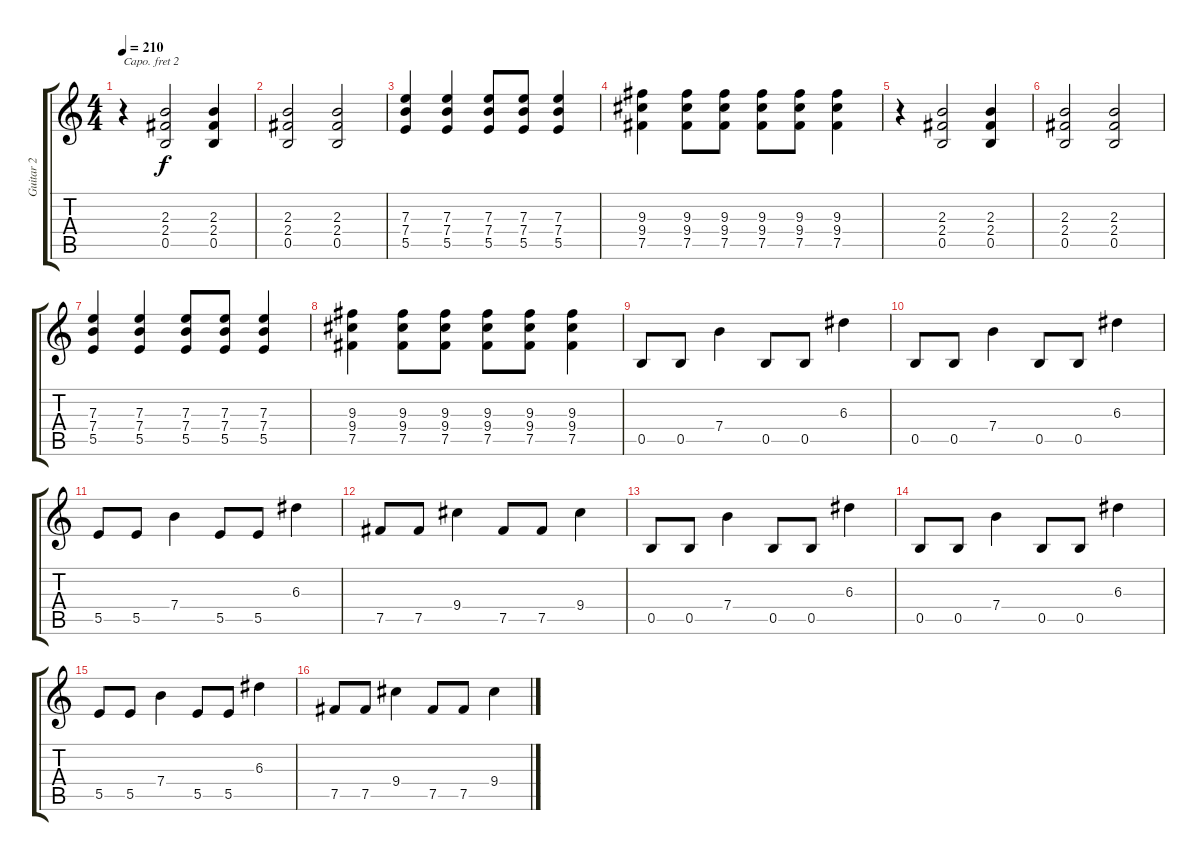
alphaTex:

\track ("Guitar 2" "Guitar 2") {instrument distortionguitar}
\staff {score tabs}
\capo 2
\tuning (E4 B3 G3 D3 A2 E2) {hide}
\ts (4 4)
\tempo 210
\clef g2
\ks c
r.4{dy f} (2.3 2.4 0.5).2 (2.3 2.4 0.5).4 |
(2.3 2.4 0.5).2 (2.3 2.4 0.5).2 |
(7.3 7.4 5.5).4 (7.3 7.4 5.5).4 (7.3 7.4 5.5).8 (7.3 7.4 5.5).8 (7.3 7.4 5.5).4 |
(9.3 9.4 7.5).4 (9.3 9.4 7.5).8 (9.3 9.4 7.5).8 (9.3 9.4 7.5).8 (9.3 9.4 7.5).8 (9.3 9.4 7.5).4 |
r.4 (2.3 2.4 0.5).2 (2.3 2.4 0.5).4 |
(2.3 2.4 0.5).2 (2.3 2.4 0.5).2 |
(7.3 7.4 5.5).4 (7.3 7.4 5.5).4 (7.3 7.4 5.5).8 (7.3 7.4 5.5).8 (7.3 7.4 5.5).4 |
(9.3 9.4 7.5).4 (9.3 9.4 7.5).8 (9.3 9.4 7.5).8 (9.3 9.4 7.5).8 (9.3 9.4 7.5).8 (9.3 9.4 7.5).4 |
0.5.8 0.5.8 7.4.4 0.5.8 0.5.8 6.3.4 |
0.5.8 0.5.8 7.4.4 0.5.8 0.5.8 6.3.4 |
5.5.8 5.5.8 7.4.4 5.5.8 5.5.8 6.3.4 |
7.5.8 7.5.8 9.4.4 7.5.8 7.5.8 9.4.4 |
0.5.8 0.5.8 7.4.4 0.5.8 0.5.8 6.3.4 |
0.5.8 0.5.8 7.4.4 0.5.8 0.5.8 6.3.4 |
5.5.8 5.5.8 7.4.4 5.5.8 5.5.8 6.3.4 |
7.5.8 7.5.8 9.4.4 7.5.8 7.5.8 9.4.4
